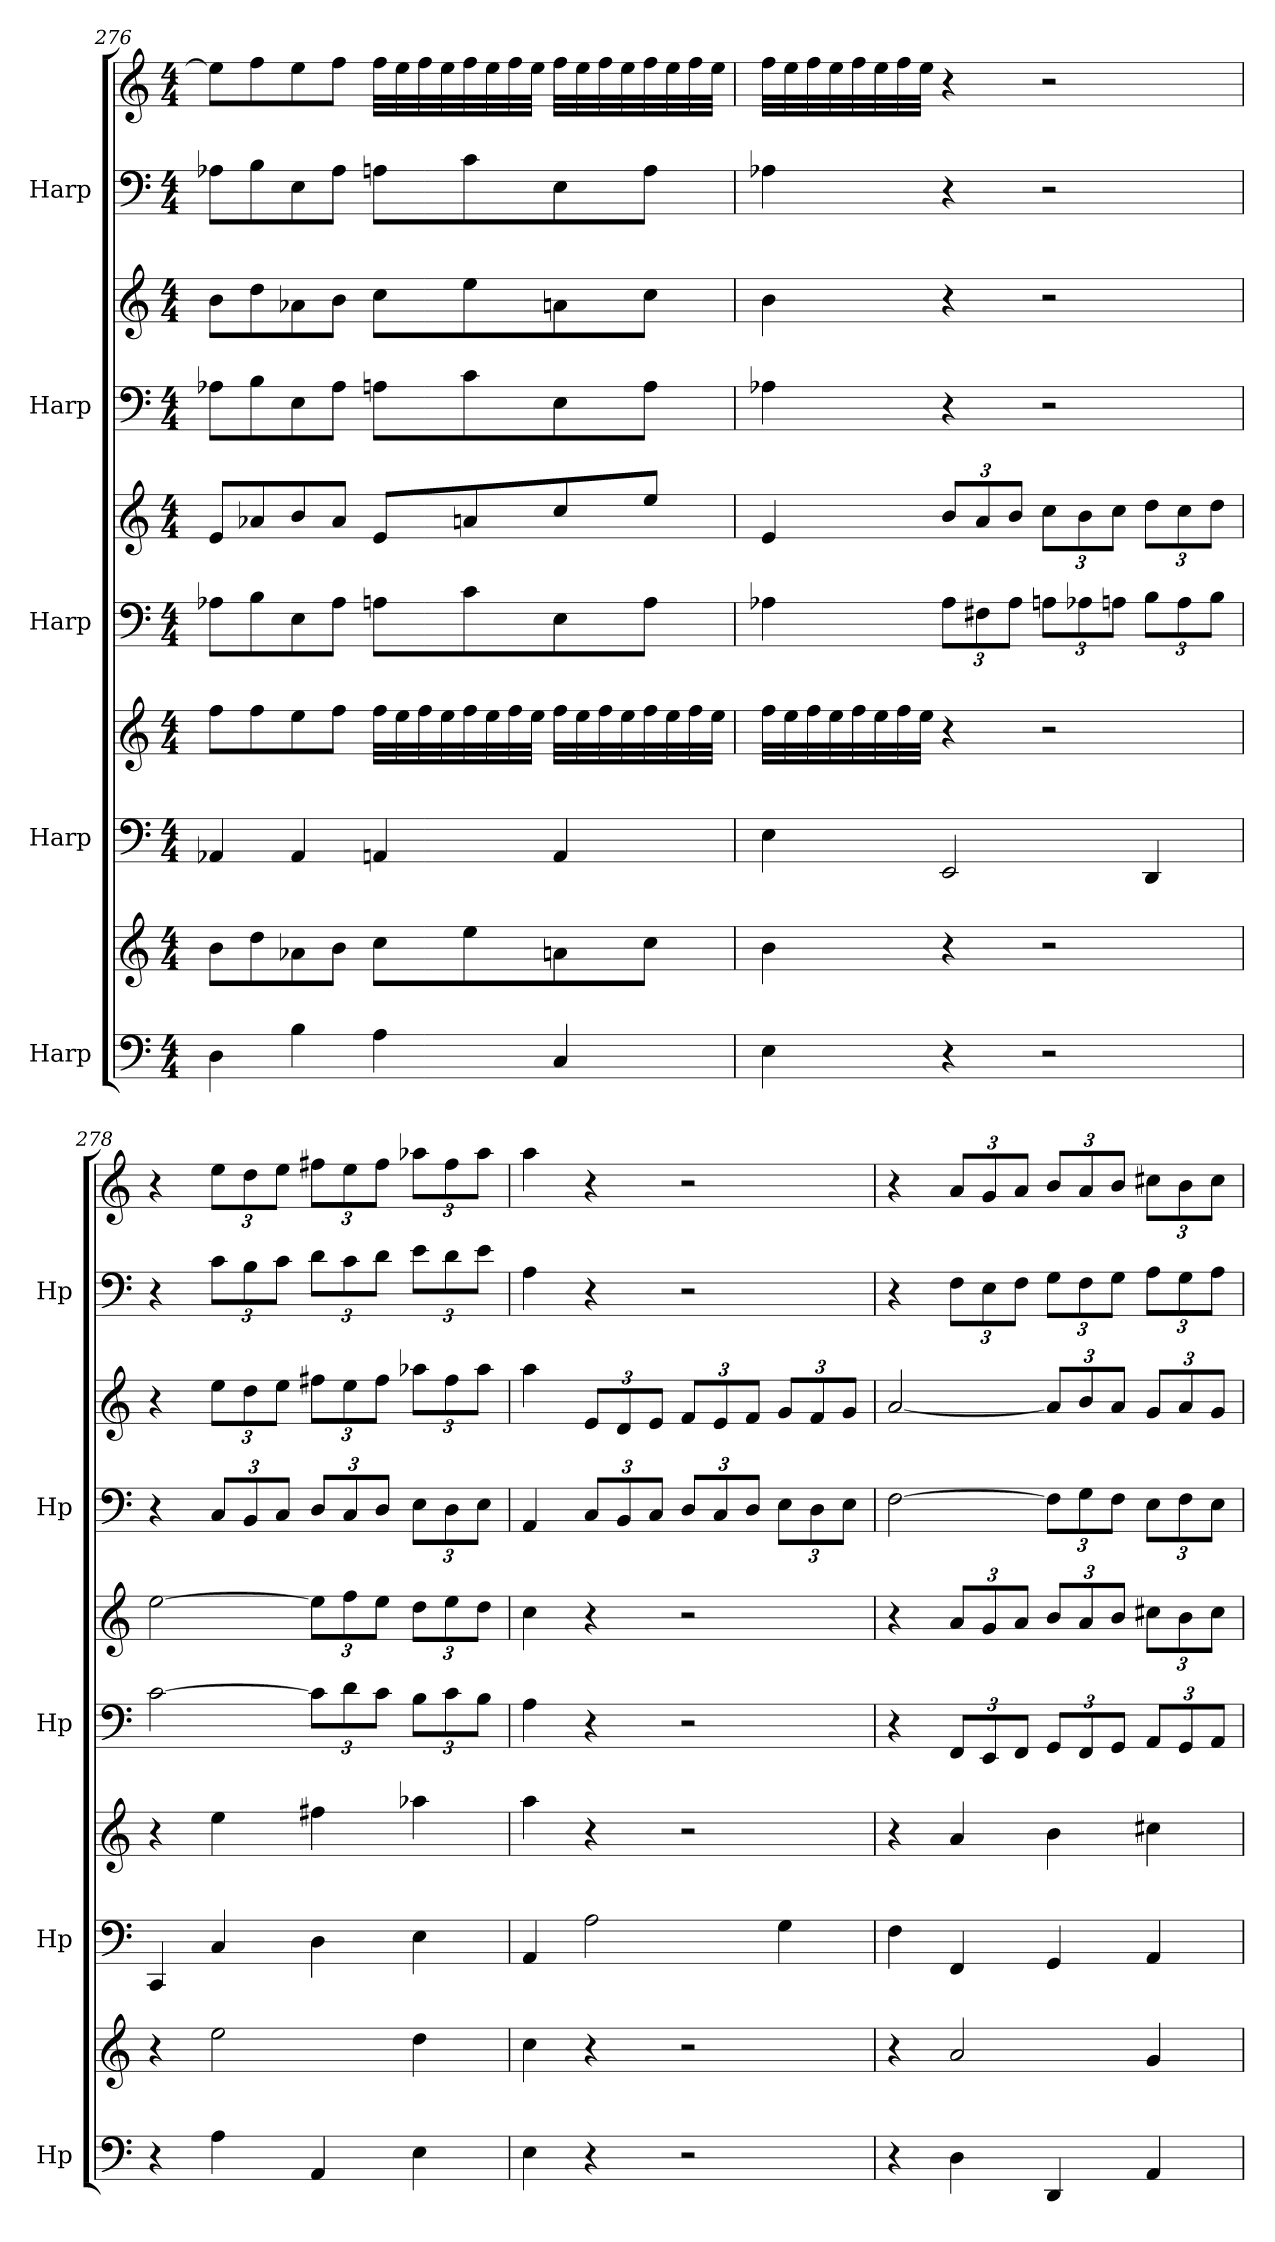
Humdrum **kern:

**kern	**kern	**kern	**kern	**kern	**kern	**kern	**kern	**kern	**kern
*part5	*part5	*part4	*part4	*part3	*part3	*part2	*part2	*part1	*part1
*staff10	*staff9	*staff8	*staff7	*staff6	*staff5	*staff4	*staff3	*staff2	*staff1
*I"Harp	*	*I"Harp	*	*I"Harp	*	*I"Harp	*	*I"Harp	*
*I'Hp	*	*I'Hp	*	*I'Hp	*	*I'Hp	*	*I'Hp	*
*clefF4	*clefG2	*clefF4	*clefG2	*clefF4	*clefG2	*clefF4	*clefG2	*clefF4	*clefG2
*k[]	*k[]	*k[]	*k[]	*k[]	*k[]	*k[]	*k[]	*k[]	*k[]
*M4/4	*M4/4	*M4/4	*M4/4	*M4/4	*M4/4	*M4/4	*M4/4	*M4/4	*M4/4
=276	=276	=276	=276	=276	=276	=276	=276	=276	=276
4D\	8b\L	4AA-X/	8ff\L	8A-X\L	8e/L	8A-X\L	8b\L	8A-X\L	8ee\L]
.	8dd\	.	8ff\	8B\	8a-X/	8B\	8dd\	8B\	8ff\
4B\	8a-X\	4AA-/	8ee\	8E\	8b/	8E\	8a-X\	8E\	8ee\
.	8b\J	.	8ff\J	8A-\J	8a-/J	8A-\J	8b\J	8A-\J	8ff\J
4A\	8cc\L	4AAn/	32ff\LLL	8An\L	8e/L	8An\L	8cc\L	8An\L	32ff\LLL
.	.	.	32ee\	.	.	.	.	.	32ee\
.	.	.	32ff\	.	.	.	.	.	32ff\
.	.	.	32ee\	.	.	.	.	.	32ee\
.	8ee\	.	32ff\	8c\	8an/	8c\	8ee\	8c\	32ff\
.	.	.	32ee\	.	.	.	.	.	32ee\
.	.	.	32ff\	.	.	.	.	.	32ff\
.	.	.	32ee\JJJ	.	.	.	.	.	32ee\JJJ
4C/	8an\	4AA/	32ff\LLL	8E\	8cc/	8E\	8an\	8E\	32ff\LLL
.	.	.	32ee\	.	.	.	.	.	32ee\
.	.	.	32ff\	.	.	.	.	.	32ff\
.	.	.	32ee\	.	.	.	.	.	32ee\
.	8cc\J	.	32ff\	8A\J	8ee/J	8A\J	8cc\J	8A\J	32ff\
.	.	.	32ee\	.	.	.	.	.	32ee\
.	.	.	32ff\	.	.	.	.	.	32ff\
.	.	.	32ee\JJJ	.	.	.	.	.	32ee\JJJ
!!LO:PB:g=z
=277	=277	=277	=277	=277	=277	=277	=277	=277	=277
4E\	4b\	4E\	32ff\LLL	4A-X\	4e/	4A-X\	4b\	4A-X\	32ff\LLL
.	.	.	32ee\	.	.	.	.	.	32ee\
.	.	.	32ff\	.	.	.	.	.	32ff\
.	.	.	32ee\	.	.	.	.	.	32ee\
.	.	.	32ff\	.	.	.	.	.	32ff\
.	.	.	32ee\	.	.	.	.	.	32ee\
.	.	.	32ff\	.	.	.	.	.	32ff\
.	.	.	32ee\JJJ	.	.	.	.	.	32ee\JJJ
*	*	*	*	*Xbrackettup	*Xbrackettup	*	*	*	*
4r	4r	2EE/	4r	12A-\L	12b/L	4r	4r	4r	4r
.	.	.	.	12F#X\	12a/	.	.	.	.
.	.	.	.	12A-\J	12b/J	.	.	.	.
2r	2r	.	2r	12An\L	12cc\L	2r	2r	2r	2r
.	.	.	.	12A-X\	12b\	.	.	.	.
.	.	.	.	12An\J	12cc\J	.	.	.	.
.	.	4DD/	.	12B\L	12dd\L	.	.	.	.
.	.	.	.	12A\	12cc\	.	.	.	.
.	.	.	.	12B\J	12dd\J	.	.	.	.
=278	=278	=278	=278	=278	=278	=278	=278	=278	=278
4r	4r	4CC/	4r	[2c\	[2ee\	4r	4r	4r	4r
*	*	*	*	*	*	*Xbrackettup	*Xbrackettup	*Xbrackettup	*Xbrackettup
4A\	2ee\	4C/	4ee\	.	.	12C/L	12ee\L	12c\L	12ee\L
.	.	.	.	.	.	12BB/	12dd\	12B\	12dd\
.	.	.	.	.	.	12C/J	12ee\J	12c\J	12ee\J
4AA/	.	4D\	4ff#X\	12c\L]	12ee\L]	12D/L	12ff#X\L	12d\L	12ff#X\L
.	.	.	.	12d\	12ff\	12C/	12ee\	12c\	12ee\
.	.	.	.	12c\J	12ee\J	12D/J	12ff#\J	12d\J	12ff#\J
4E\	4dd\	4E\	4aa-X\	12B\L	12dd\L	12E\L	12aa-X\L	12e\L	12aa-X\L
.	.	.	.	12c\	12ee\	12D\	12ff#\	12d\	12ff#\
.	.	.	.	12B\J	12dd\J	12E\J	12aa-\J	12e\J	12aa-\J
=279	=279	=279	=279	=279	=279	=279	=279	=279	=279
4E\	4cc\	4AA/	4aa\	4A\	4cc\	4AA/	4aa\	4A\	4aa\
4r	4r	2A\	4r	4r	4r	12C/L	12e/L	4r	4r
.	.	.	.	.	.	12BB/	12d/	.	.
.	.	.	.	.	.	12C/J	12e/J	.	.
2r	2r	.	2r	2r	2r	12D/L	12f/L	2r	2r
.	.	.	.	.	.	12C/	12e/	.	.
.	.	.	.	.	.	12D/J	12f/J	.	.
.	.	4G\	.	.	.	12E\L	12g/L	.	.
.	.	.	.	.	.	12D\	12f/	.	.
.	.	.	.	.	.	12E\J	12g/J	.	.
!!LO:PB:g=z
=280	=280	=280	=280	=280	=280	=280	=280	=280	=280
4r	4r	4F\	4r	4r	4r	[2F\	[2a/	4r	4r
4D\	2a/	4FF/	4a/	12FF/L	12a/L	.	.	12F\L	12a/L
.	.	.	.	12EE/	12g/	.	.	12E\	12g/
.	.	.	.	12FF/J	12a/J	.	.	12F\J	12a/J
4DD/	.	4GG/	4b\	12GG/L	12b/L	12F\L]	12a/L]	12G\L	12b/L
.	.	.	.	12FF/	12a/	12G\	12b/	12F\	12a/
.	.	.	.	12GG/J	12b/J	12F\J	12a/J	12G\J	12b/J
4AA/	4g/	4AA/	4cc#X\	12AA/L	12cc#X\L	12E\L	12g/L	12A\L	12cc#X\L
.	.	.	.	12GG/	12b\	12F\	12a/	12G\	12b\
.	.	.	.	12AA/J	12cc#\J	12E\J	12g/J	12A\J	12cc#\J
=	=	=	=	=	=	=	=	=	=
*-	*-	*-	*-	*-	*-	*-	*-	*-	*-
